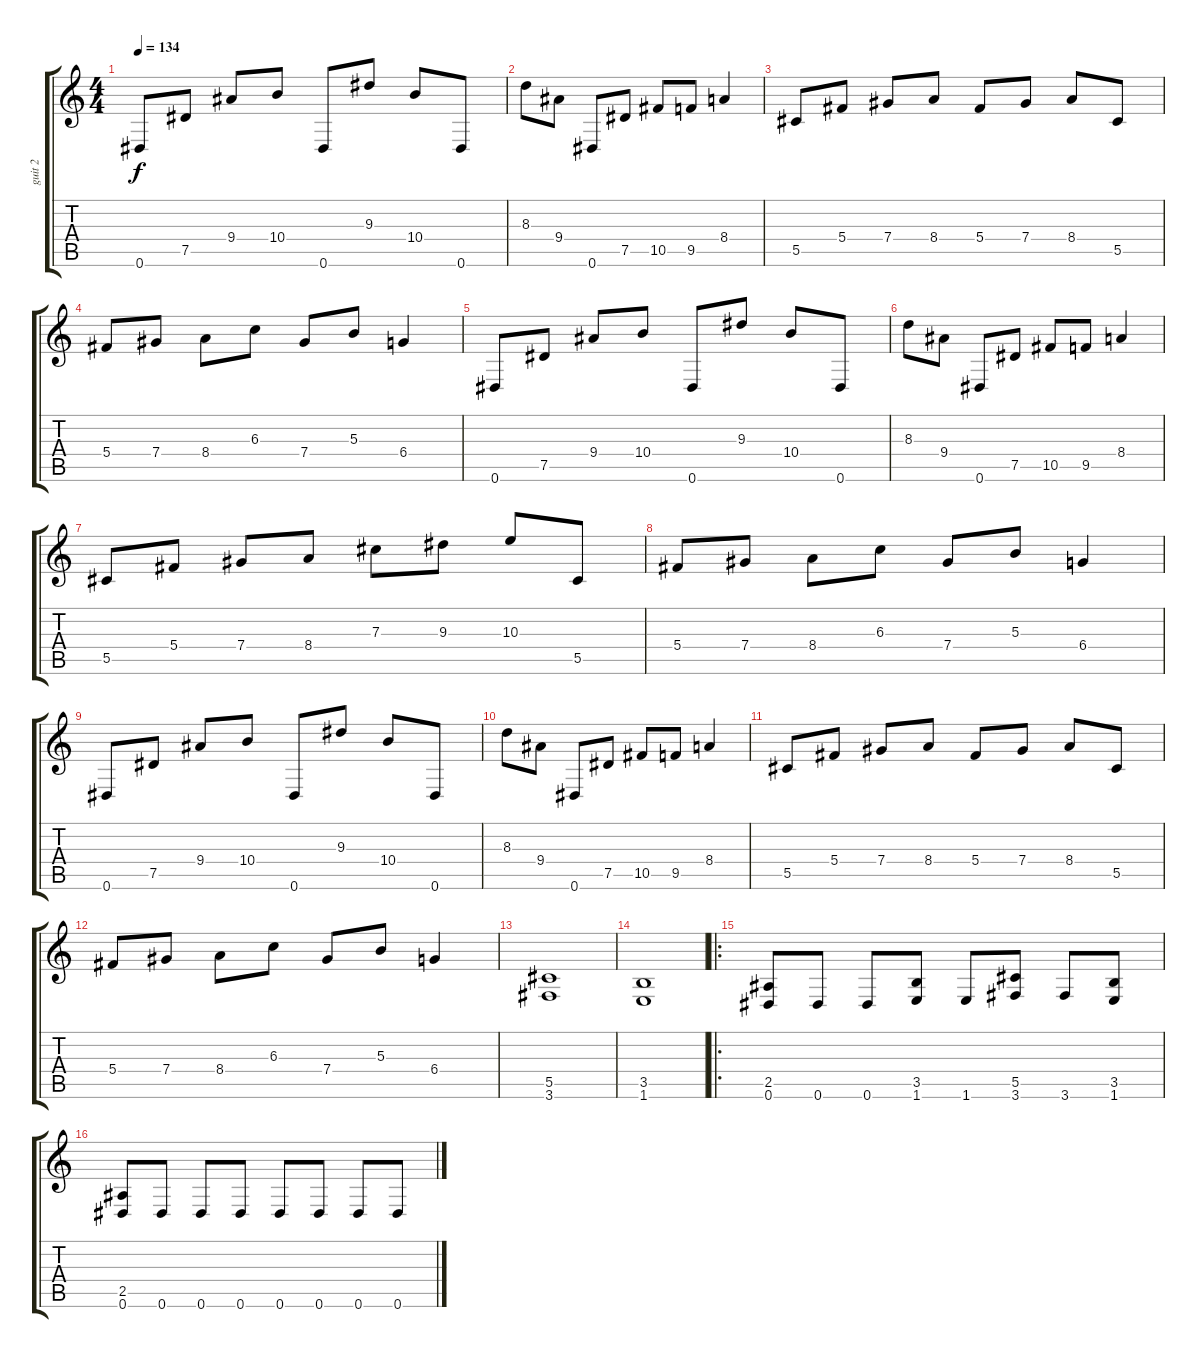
\track ("guit 2" "guit 2") {instrument distortionguitar}
\staff {score tabs}
\tuning (Eb4 Bb3 Gb3 Db3 Ab2 Eb2) {hide}
\ts (4 4)
\tempo 134
\clef g2
\ks c
0.6.8{dy f} 7.5.8 9.4.8 10.4.8 0.6.8 9.3.8 10.4.8 0.6.8 |
8.3.8 9.4.8 0.6.8 7.5.8 10.5.8 9.5.8 8.4.4 |
5.5.8 5.4.8 7.4.8 8.4.8 5.4.8 7.4.8 8.4.8 5.5.8 |
5.4.8 7.4.8 8.4.8 6.3.8 7.4.8 5.3.8 6.4.4 |
0.6.8 7.5.8 9.4.8 10.4.8 0.6.8 9.3.8 10.4.8 0.6.8 |
8.3.8 9.4.8 0.6.8 7.5.8 10.5.8 9.5.8 8.4.4 |
5.5.8 5.4.8 7.4.8 8.4.8 7.3.8 9.3.8 10.3.8 5.5.8 |
5.4.8 7.4.8 8.4.8 6.3.8 7.4.8 5.3.8 6.4.4 |
0.6.8 7.5.8 9.4.8 10.4.8 0.6.8 9.3.8 10.4.8 0.6.8 |
8.3.8 9.4.8 0.6.8 7.5.8 10.5.8 9.5.8 8.4.4 |
5.5.8 5.4.8 7.4.8 8.4.8 5.4.8 7.4.8 8.4.8 5.5.8 |
5.4.8 7.4.8 8.4.8 6.3.8 7.4.8 5.3.8 6.4.4 |
(5.5 3.6).1 |
(3.5 1.6).1 |
\ro
(2.5 0.6).8 0.6.8 0.6.8 (3.5 1.6).8 1.6.8 (5.5 3.6).8 3.6.8 (3.5 1.6).8 |
(2.5 0.6).8 0.6.8 0.6.8 0.6.8 0.6.8 0.6.8 0.6.8 0.6.8
